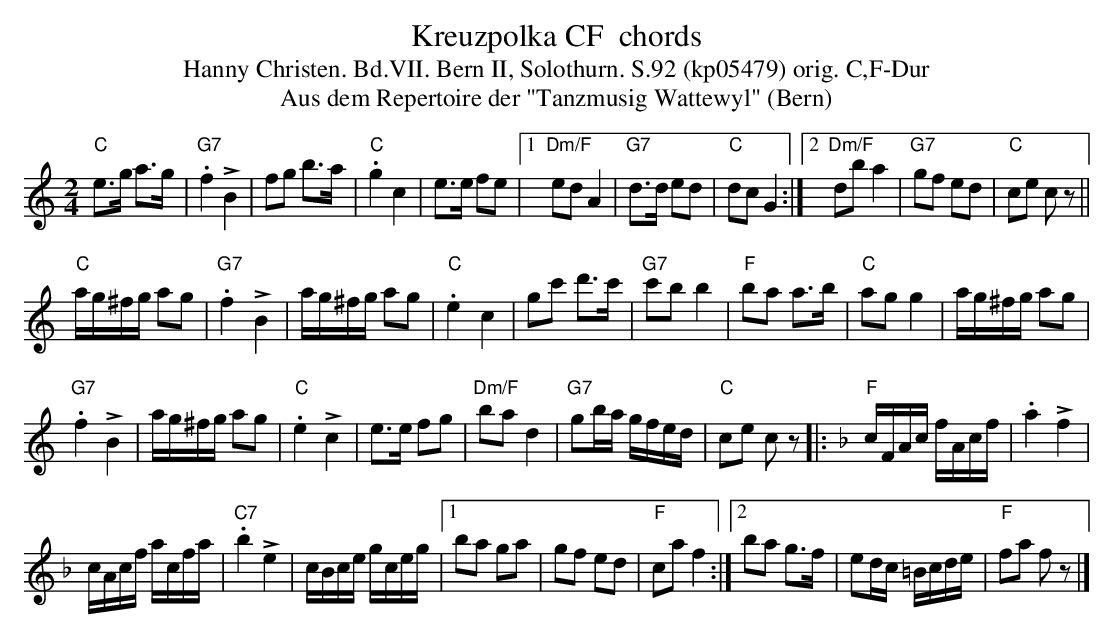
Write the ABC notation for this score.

X:1
T: Kreuzpolka CF  chords
T:Hanny Christen. Bd.VII. Bern II, Solothurn. S.92 (kp05479) orig. C,F-Dur
T: Aus dem Repertoire der "Tanzmusig Wattewyl" (Bern)
M:2/4
L:1/8
K:C %%MIDI gchordon
"C"e>g a>g | "G7".f2+>+B2 | fg b>a | "C".g2c2 | e>e fe |1 "Dm/F"ed A2 | "G7"d>d ed | "C"dc G2 :|2 "Dm/F"db a2 | "G7"gf ed | "C"ce cz ||
"C"a/g/^f/g/ ag | "G7".f2+>+B2 |  a/g/^f/g/ ag | "C".e2c2 | gc' d'>c' | "G7"c'b b2 | "F"ba a>b | "C"ag g2 | a/g/^f/g/ ag |
"G7".f2+>+B2 | a/g/^f/g/ ag | "C".e2+>+c2 | e>e fg | "Dm/F"ba d2 | "G7"gb/a/ g/f/e/d/ | "C"ce cz |: [K:F] [L:1/16] "F"cFAc fAcf | .a4 +>+f4 |
cAcf acfa | "C7".b4 +>+e4 | cBce gceg |1 [L:1/8] ba ga | gf ed | "F"ca f2 :|2 ba g>f | ed/c/ =B/c/d/e/ | "F"fa fz |]
